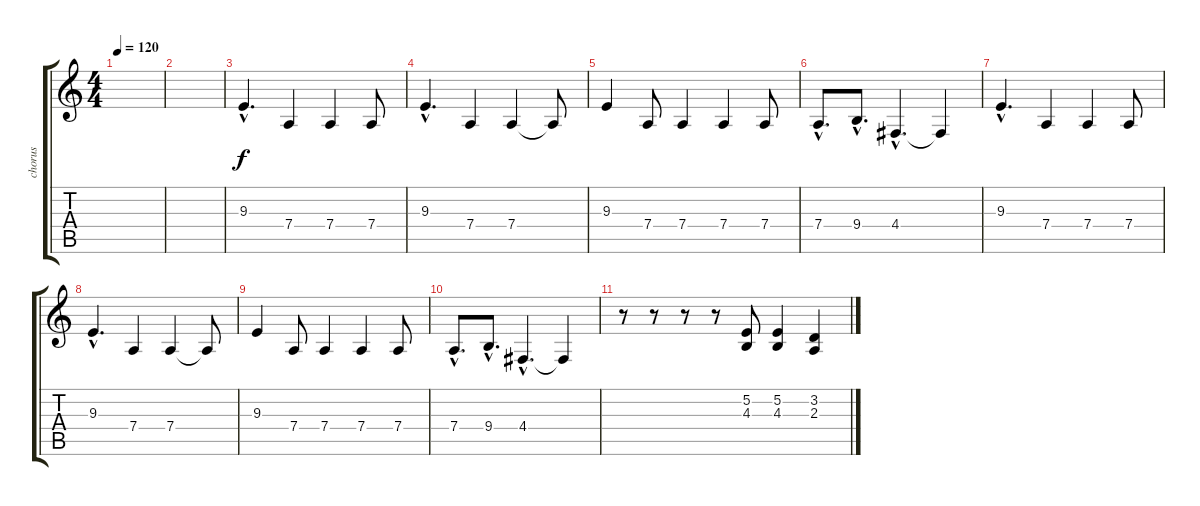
\track ("chorus" "chorus") {instrument lead8bassandlead}
\staff {score tabs}
\tuning (E4 B3 G3 D3 A2 E2) {hide}
\ts (4 4)
\tempo 120
\clef g2
\ks c
|
|
9.3{hac}.4{d} 7.4.4 7.4.4 7.4.8 |
9.3{hac}.4{d} 7.4.4 7.4.4 7.4{t}.8 |
9.3.4 7.4.8 7.4.4 7.4.4 7.4.8 |
7.4{hac}.8{d} 9.4{hac}.8{d} 4.4{hac}.4{d} 4.4{t}.4 |
9.3{hac}.4{d} 7.4.4 7.4.4 7.4.8 |
9.3{hac}.4{d} 7.4.4 7.4.4 7.4{t}.8 |
9.3.4 7.4.8 7.4.4 7.4.4 7.4.8 |
7.4{hac}.8{d} 9.4{hac}.8{d} 4.4{hac}.4{d} 4.4{t}.4 |
r.8 r.8 r.8 r.8 (5.2 4.3).8 (5.2 4.3).4 (3.2 2.3).4
